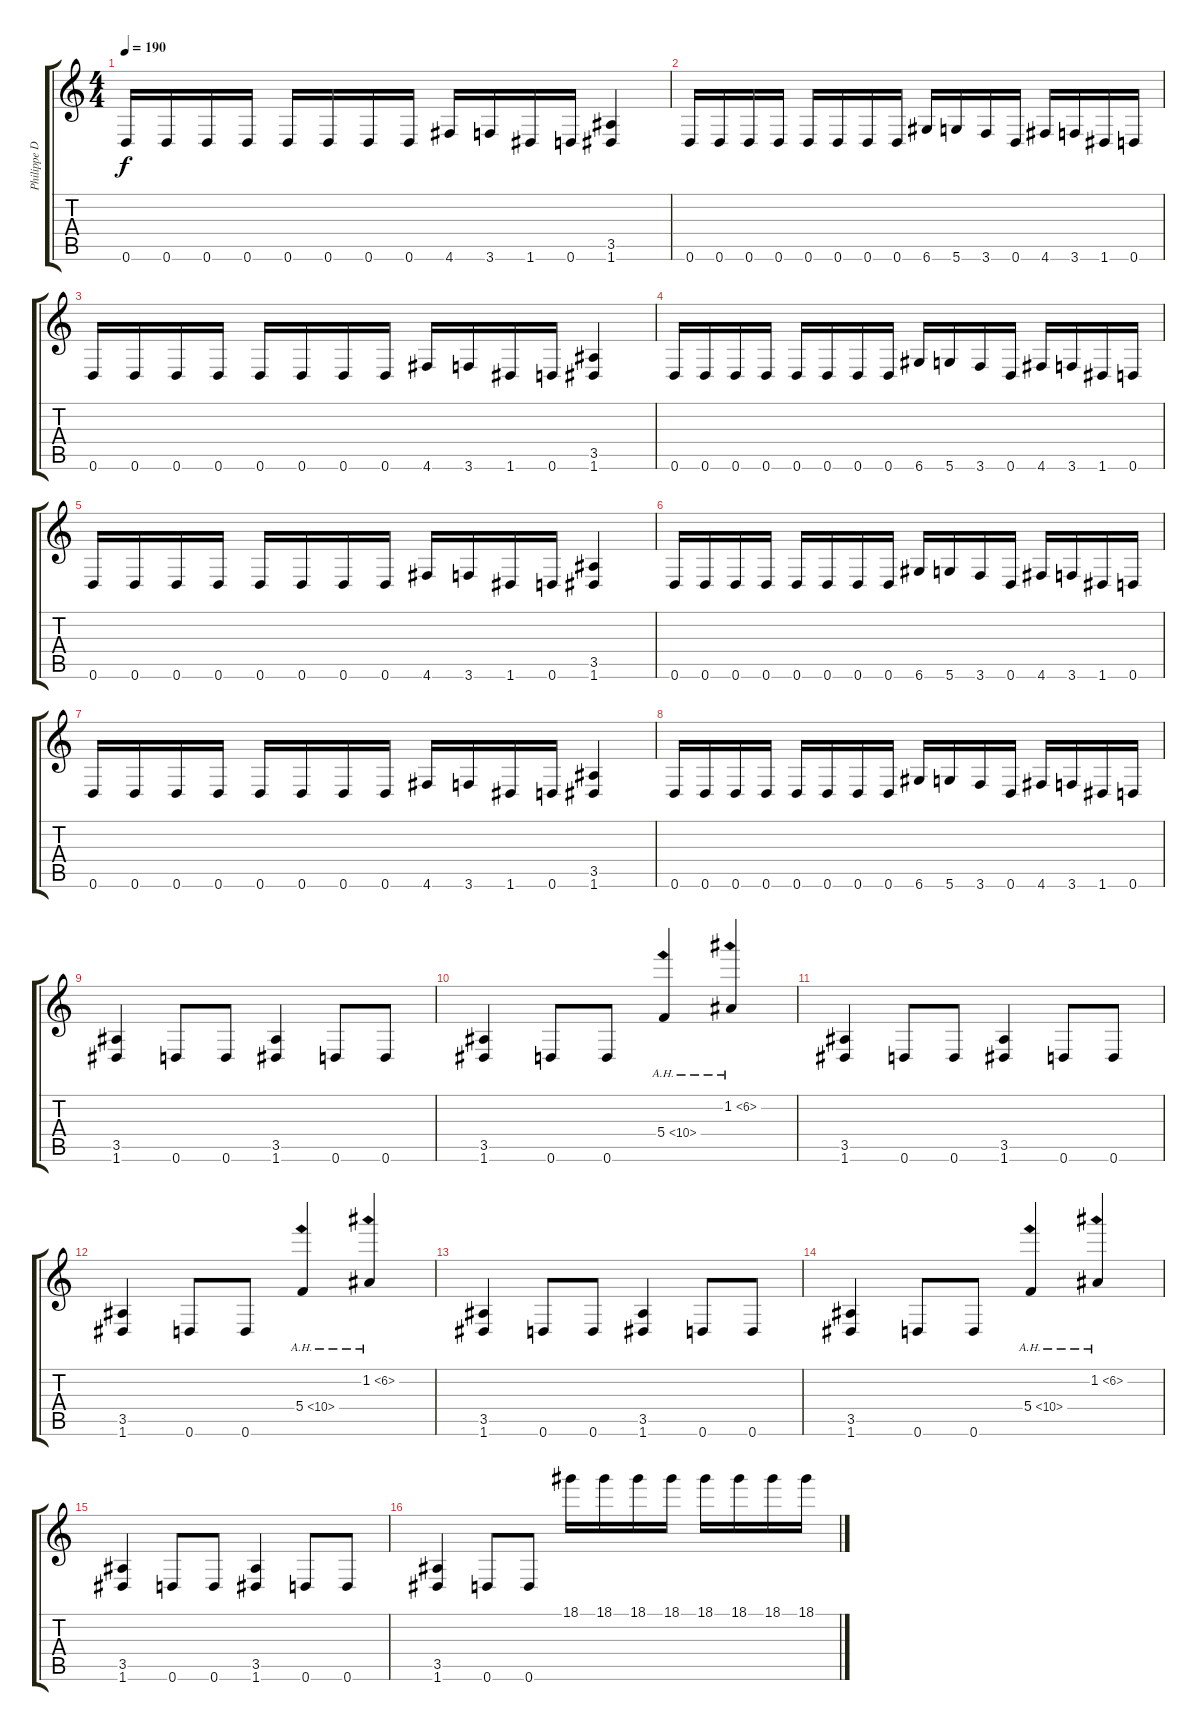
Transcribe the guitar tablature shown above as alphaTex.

\track ("Philippe D" "Philippe D") {instrument overdrivenguitar}
\staff {score tabs}
\tuning (D4 A3 F3 C3 G2 D2) {hide}
\ts (4 4)
\tempo 190
\clef g2
\ks c
0.6.16{dy f} 0.6.16 0.6.16 0.6.16 0.6.16 0.6.16 0.6.16 0.6.16 4.6.16 3.6.16 1.6.16 0.6.16 (3.5 1.6).4 |
0.6.16 0.6.16 0.6.16 0.6.16 0.6.16 0.6.16 0.6.16 0.6.16 6.6.16 5.6.16 3.6.16 0.6.16 4.6.16 3.6.16 1.6.16 0.6.16 |
0.6.16 0.6.16 0.6.16 0.6.16 0.6.16 0.6.16 0.6.16 0.6.16 4.6.16 3.6.16 1.6.16 0.6.16 (3.5 1.6).4 |
0.6.16 0.6.16 0.6.16 0.6.16 0.6.16 0.6.16 0.6.16 0.6.16 6.6.16 5.6.16 3.6.16 0.6.16 4.6.16 3.6.16 1.6.16 0.6.16 |
0.6.16 0.6.16 0.6.16 0.6.16 0.6.16 0.6.16 0.6.16 0.6.16 4.6.16 3.6.16 1.6.16 0.6.16 (3.5 1.6).4 |
0.6.16 0.6.16 0.6.16 0.6.16 0.6.16 0.6.16 0.6.16 0.6.16 6.6.16 5.6.16 3.6.16 0.6.16 4.6.16 3.6.16 1.6.16 0.6.16 |
0.6.16 0.6.16 0.6.16 0.6.16 0.6.16 0.6.16 0.6.16 0.6.16 4.6.16 3.6.16 1.6.16 0.6.16 (3.5 1.6).4 |
0.6.16 0.6.16 0.6.16 0.6.16 0.6.16 0.6.16 0.6.16 0.6.16 6.6.16 5.6.16 3.6.16 0.6.16 4.6.16 3.6.16 1.6.16 0.6.16 |
(3.5 1.6).4 0.6.8 0.6.8 (3.5 1.6).4 0.6.8 0.6.8 |
(3.5 1.6).4 0.6.8 0.6.8 5.4{ah 5}.4 1.2{ah 5}.4 |
(3.5 1.6).4 0.6.8 0.6.8 (3.5 1.6).4 0.6.8 0.6.8 |
(3.5 1.6).4 0.6.8 0.6.8 5.4{ah 5}.4 1.2{ah 5}.4 |
(3.5 1.6).4 0.6.8 0.6.8 (3.5 1.6).4 0.6.8 0.6.8 |
(3.5 1.6).4 0.6.8 0.6.8 5.4{ah 5}.4 1.2{ah 5}.4 |
(3.5 1.6).4 0.6.8 0.6.8 (3.5 1.6).4 0.6.8 0.6.8 |
(3.5 1.6).4 0.6.8 0.6.8 18.1.16 18.1.16 18.1.16 18.1.16 18.1.16 18.1.16 18.1.16 18.1.16
